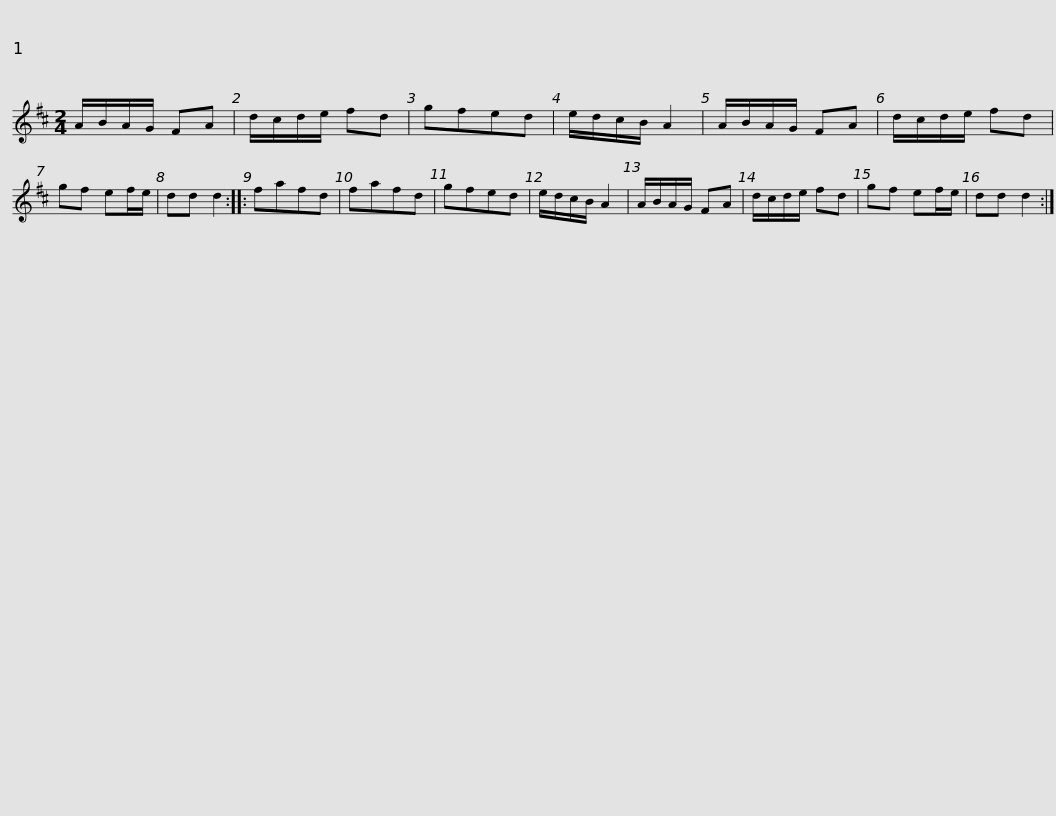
X:1
L:1/8
M:2/4
I:linebreak $
K:D
V:1 treble
V:1
 A/B/A/G/ FA | d/c/d/e/ fd | gfed | e/d/c/B/ A2 | A/B/A/G/ FA | %5
 d/c/d/e/ fd | gf ef/e/ | dd d2 ::$ fafd | fafd | %10
 gfed | e/d/c/B/ A2 | A/B/A/G/ FA | d/c/d/e/ fd | gf ef/e/ | %15
 dd d2 :| %16
